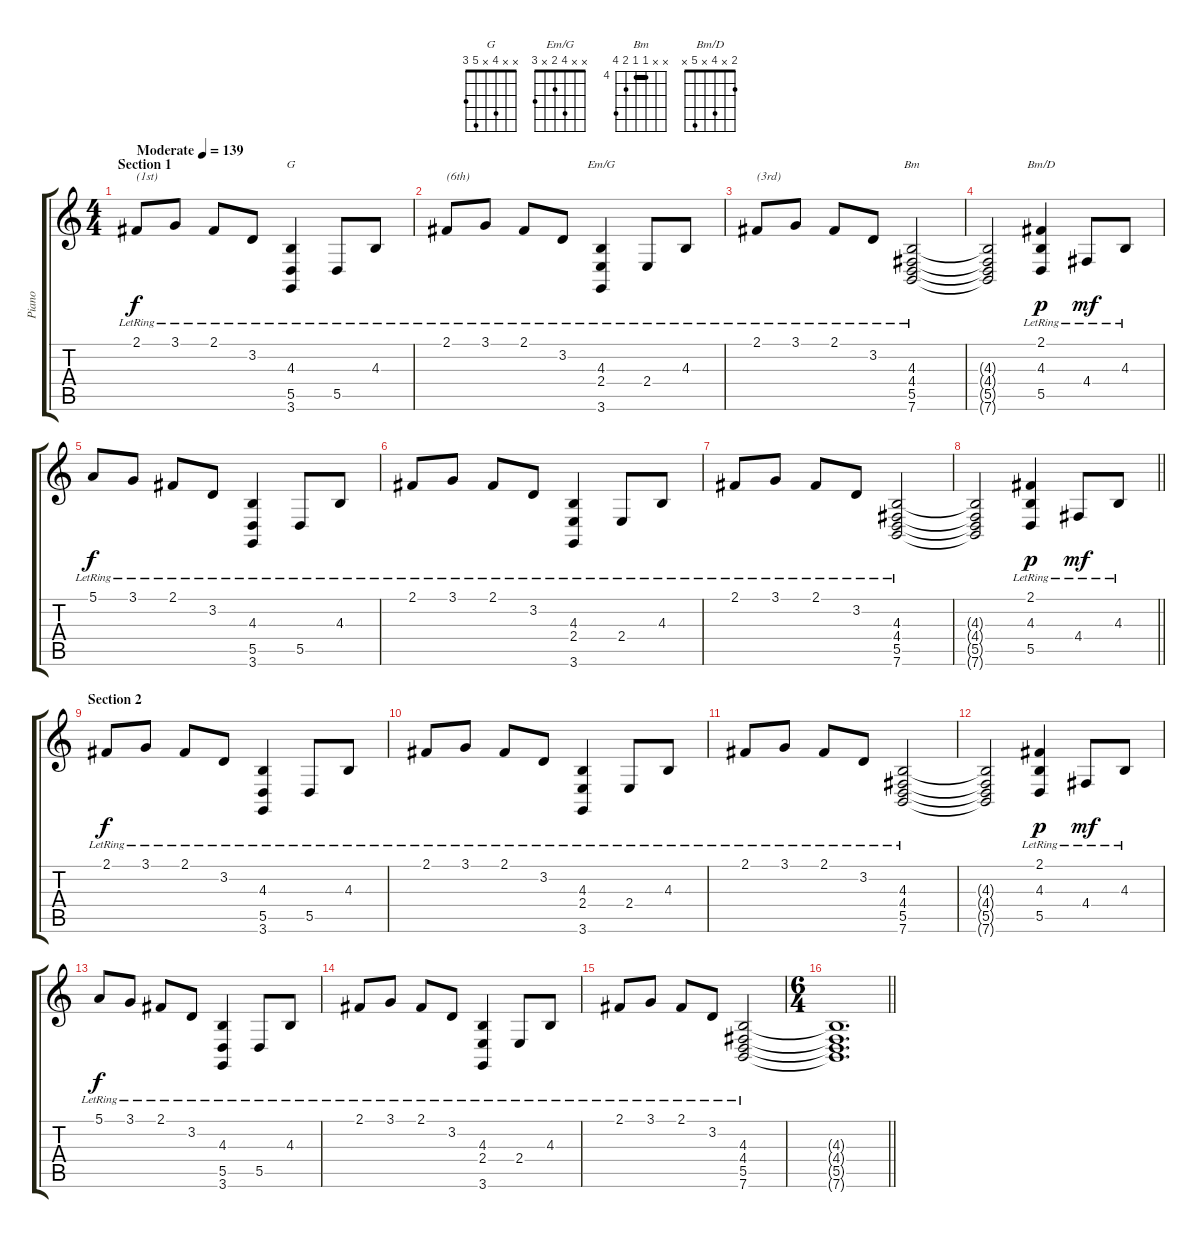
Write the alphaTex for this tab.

\track ("Piano" "Piano") {instrument acousticgrandpiano}
\staff {score tabs}
\tuning (E4 B3 G3 D3 A2 E2) {hide}
\chord ("G" x x 4 x 5 3)
\chord ("Em/G" x x 4 2 x 3)
\chord ("Bm" x x 4 4 5 7) {firstfret 4 barre 4}
\chord ("Bm/D" 2 x 4 x 5 x)
\ts (4 4)
\section ("" "Section 1")
\tempo (139 "Moderate")
\clef g2
\ks c
2.1{lr}.8{txt "(1st)" dy f instrument acousticgrandpiano} 3.1{lr}.8 2.1{lr}.8 3.2{lr}.8 (4.3{lr} 5.5{lr} 3.6{lr}).4{ch "G"} 5.5{lr}.8 4.3{lr}.8 |
2.1{lr}.8{txt "(6th)"} 3.1{lr}.8 2.1{lr}.8 3.2{lr}.8 (4.3{lr} 2.4{lr} 3.6{lr}).4{ch "Em/G"} 2.4{lr}.8 4.3{lr}.8 |
2.1{lr}.8{txt "(3rd)"} 3.1{lr}.8 2.1{lr}.8 3.2{lr}.8 (4.3{lr} 4.4{lr} 5.5{lr} 7.6{lr}).2{ch "Bm"} |
(4.3{t} 4.4{t} 5.5{t} 7.6{t}).2 (2.1{lr} 4.3{lr} 5.5{lr}).4{ch "Bm/D" dy p} 4.4{lr}.8{dy mf} 4.3{lr}.8 |
5.1{lr}.8{dy f} 3.1{lr}.8 2.1{lr}.8 3.2{lr}.8 (4.3{lr} 5.5{lr} 3.6{lr}).4 5.5{lr}.8 4.3{lr}.8 |
2.1{lr}.8 3.1{lr}.8 2.1{lr}.8 3.2{lr}.8 (4.3{lr} 2.4{lr} 3.6{lr}).4 2.4{lr}.8 4.3{lr}.8 |
2.1{lr}.8 3.1{lr}.8 2.1{lr}.8 3.2{lr}.8 (4.3{lr} 4.4{lr} 5.5{lr} 7.6{lr}).2 |
\barLineRight lightlight
(4.3{t} 4.4{t} 5.5{t} 7.6{t}).2 (2.1{lr} 4.3{lr} 5.5{lr}).4{dy p} 4.4{lr}.8{dy mf} 4.3{lr}.8 |
\section ("" "Section 2")
2.1{lr}.8{dy f} 3.1{lr}.8 2.1{lr}.8 3.2{lr}.8 (4.3{lr} 5.5{lr} 3.6{lr}).4 5.5{lr}.8 4.3{lr}.8 |
2.1{lr}.8 3.1{lr}.8 2.1{lr}.8 3.2{lr}.8 (4.3{lr} 2.4{lr} 3.6{lr}).4 2.4{lr}.8 4.3{lr}.8 |
2.1{lr}.8 3.1{lr}.8 2.1{lr}.8 3.2{lr}.8 (4.3{lr} 4.4{lr} 5.5{lr} 7.6{lr}).2 |
(4.3{t} 4.4{t} 5.5{t} 7.6{t}).2 (2.1{lr} 4.3{lr} 5.5{lr}).4{dy p} 4.4{lr}.8{dy mf} 4.3{lr}.8 |
5.1{lr}.8{dy f} 3.1{lr}.8 2.1{lr}.8 3.2{lr}.8 (4.3{lr} 5.5{lr} 3.6{lr}).4 5.5{lr}.8 4.3{lr}.8 |
2.1{lr}.8 3.1{lr}.8 2.1{lr}.8 3.2{lr}.8 (4.3{lr} 2.4{lr} 3.6{lr}).4 2.4{lr}.8 4.3{lr}.8 |
2.1{lr}.8 3.1{lr}.8 2.1{lr}.8 3.2{lr}.8 (4.3{lr} 4.4{lr} 5.5{lr} 7.6{lr}).2 |
\ts (6 4)
\barLineRight lightlight
(4.3{t} 4.4{t} 5.5{t} 7.6{t}).1{d}
